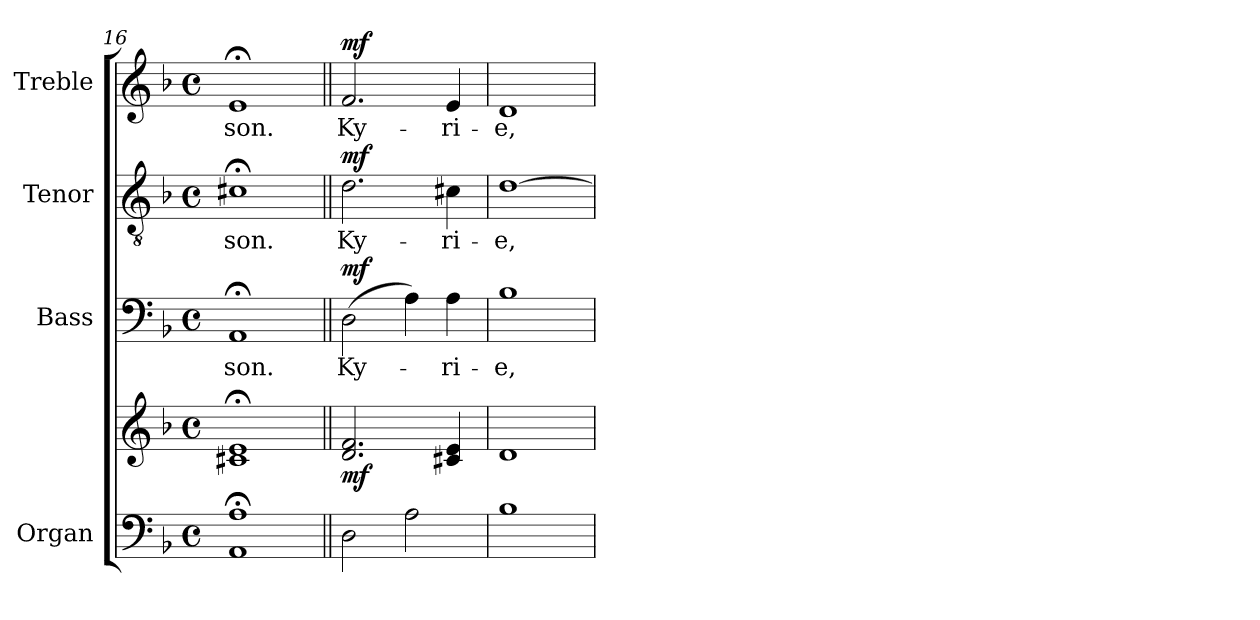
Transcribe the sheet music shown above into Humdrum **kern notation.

**kern	**kern	**dynam	**kern	**text	**dynam	**kern	**text	**dynam	**kern	**text	**dynam
*part4	*part4	*part4	*part3	*part3	*part3	*part2	*part2	*part2	*part1	*part1	*part1
*staff5	*staff4	*staff4/5	*staff3	*staff3	*staff3	*staff2	*staff2	*staff2	*staff1	*staff1	*staff1
*I"Organ	*	*	*I"Bass	*	*	*I"Tenor	*	*	*I"Treble	*	*
*I'Organ	*	*	*I'Bass	*	*	*I'Tenor	*	*	*I'Treble	*	*
*clefF4	*clefG2	*	*clefF4	*	*	*clefGv2	*	*	*clefG2	*	*
*k[b-]	*k[b-]	*	*k[b-]	*	*	*k[b-]	*	*	*k[b-]	*	*
*F:	*F:	*	*F:	*	*	*F:	*	*	*F:	*	*
*M4/4	*M4/4	*	*M4/4	*	*	*M4/4	*	*	*M4/4	*	*
*met(c)	*met(c)	*	*met(c)	*	*	*met(c)	*	*	*met(c)	*	*
=16	=16	=16	=16	=16	=16	=16	=16	=16	=16	=16	=16
*	*^	*	*	*	*	*	*	*	*	*	*
!	!	!	!	!	!LO:LY:b	!	!	!LO:LY:b	!	!	!LO:LY:b	!
1AA; 1A;	1c#X;< 1e;<	1ryy	.	1AA;<	-son.	.	1c#X;<	son.	.	1e;<	son.	.
=17||	=17||	=17||	=17||	=17||	=17||	=17||	=17||	=17||	=17||	=17||	=17||	=17||
!	!	!	!LO:DY:b	!	!LO:LY:b	!LO:DY:b	!	!LO:LY:b	!LO:DY:b	!	!LO:LY:b	!LO:DY:b
2D	2.d 2.f	1ryy	mf	(>2D	Ky-	mf	2.d	Ky-	mf	2.f/	Ky-	mf
2A	.	.	.	4A)	.	.	.	.	.	.	.	.
!	!	!	!	!	!LO:LY:b	!	!	!LO:LY:b	!	!	!LO:LY:b	!
.	4c#X 4e	.	.	4A	ri-	.	4c#X	-ri-	.	4e	-ri-	.
=18	=18	=18	=18	=18	=18	=18	=18	=18	=18	=18	=18	=18
!	!	!	!	!	!LO:LY:b	!	!	!LO:LY:b	!	!	!LO:LY:b	!
1B-	1d	1ryy	.	1B-	-e,	.	[1d	-e,	.	1d	-e,	.
*	*v	*v	*	*	*	*	*	*	*	*	*	*
=	=	=	=	=	=	=	=	=	=	=	=
*-	*-	*-	*-	*-	*-	*-	*-	*-	*-	*-	*-
